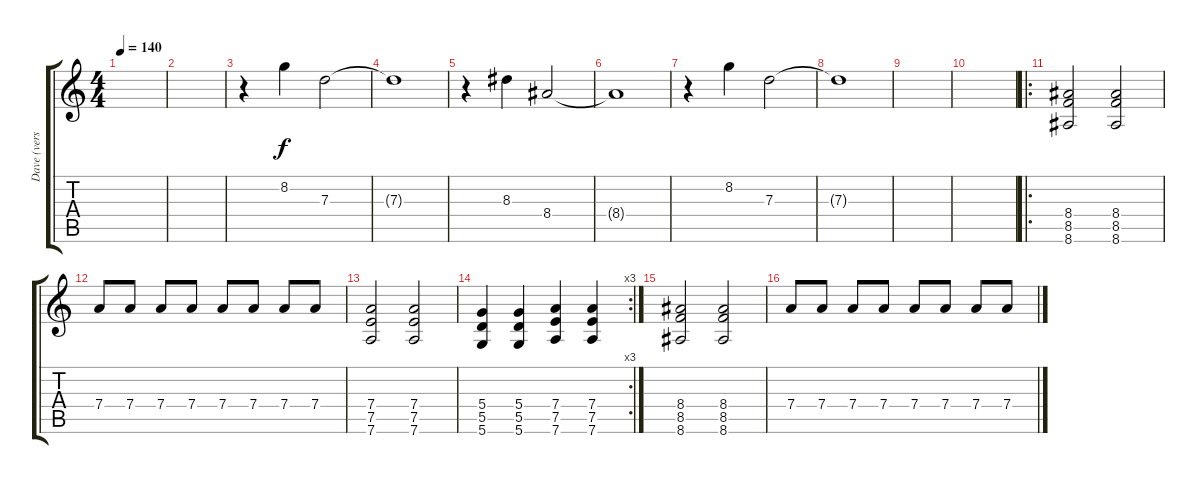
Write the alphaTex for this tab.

\track ("Dave (verse)" "Dave (vers") {instrument electricguitarclean}
\staff {score tabs}
\tuning (E4 B3 G3 D3 A2 D2) {hide}
\ts (4 4)
\tempo 140
\clef g2
\ks c
|
|
r.4 8.2.4 7.3.2 |
7.3{t}.1 |
r.4 8.3.4 8.4.2 |
8.4{t}.1 |
r.4 8.2.4 7.3.2 |
7.3{t}.1 |
|
|
\ro
(8.4 8.5 8.6).2 (8.4 8.5 8.6).2 |
7.4.8 7.4.8 7.4.8 7.4.8 7.4.8 7.4.8 7.4.8 7.4.8 |
(7.4 7.5 7.6).2 (7.4 7.5 7.6).2 |
\rc 3
(5.4 5.5 5.6).4 (5.4 5.5 5.6).4 (7.4 7.5 7.6).4 (7.4 7.5 7.6).4 |
(8.4 8.5 8.6).2 (8.4 8.5 8.6).2 |
7.4.8 7.4.8 7.4.8 7.4.8 7.4.8 7.4.8 7.4.8 7.4.8
